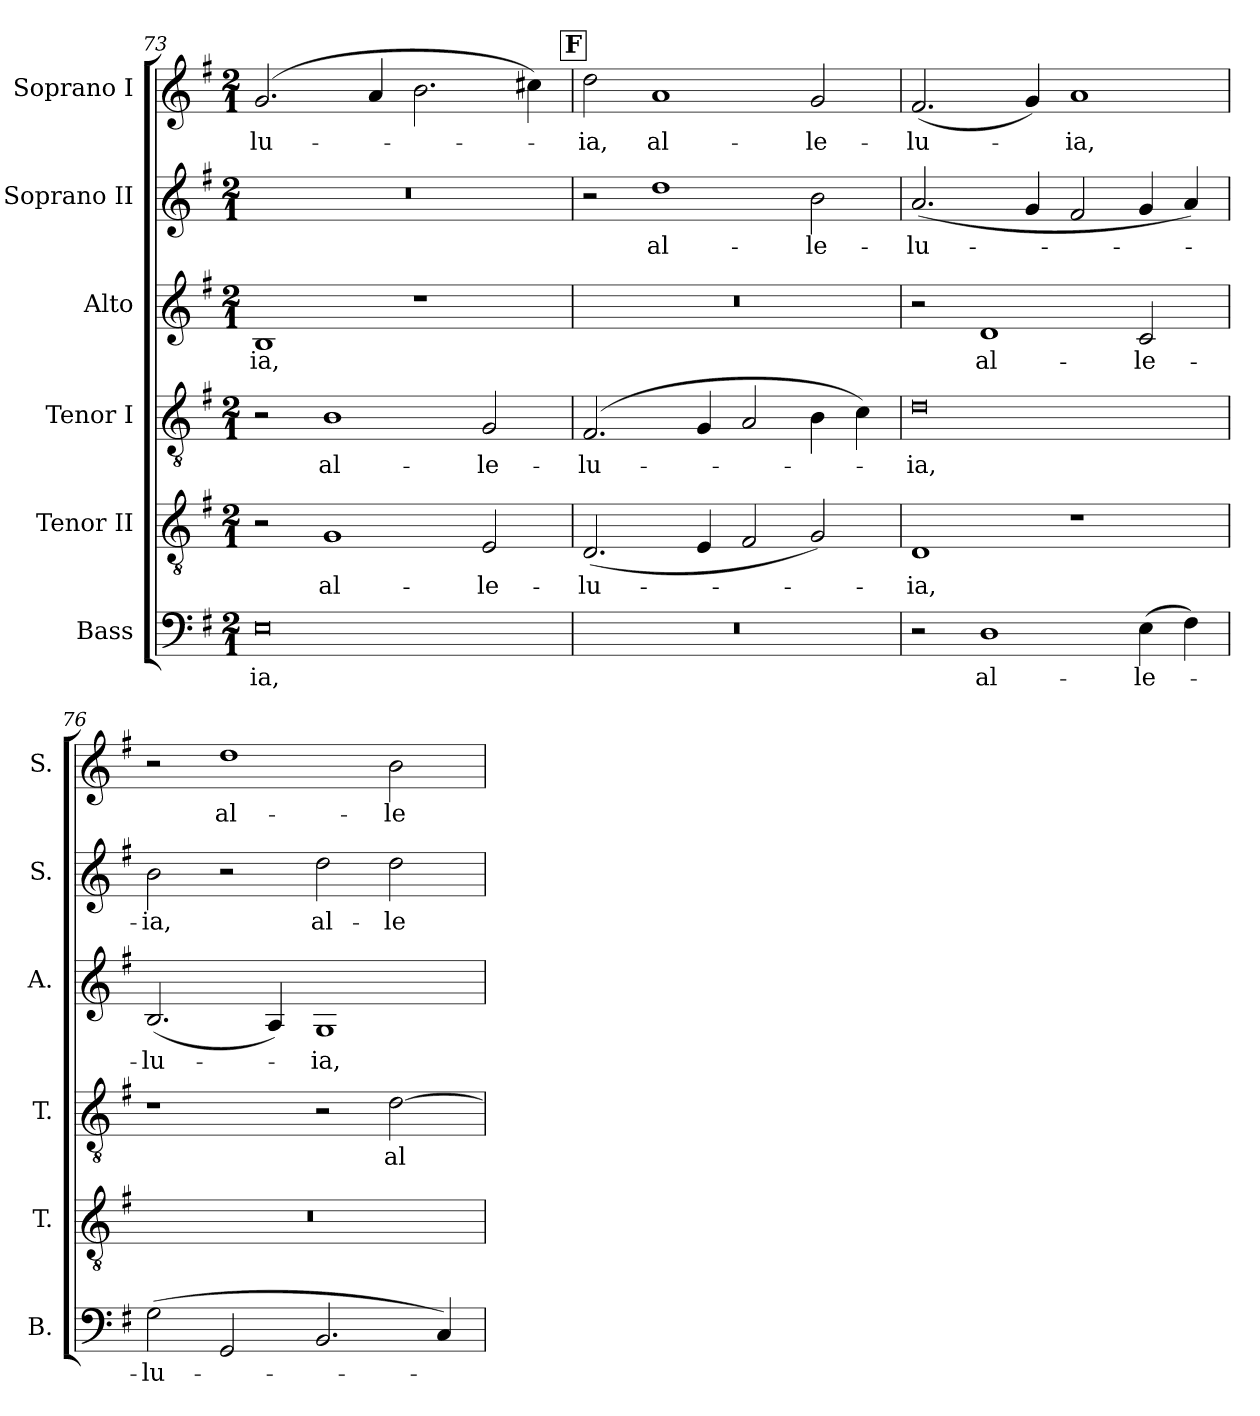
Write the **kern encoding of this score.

**kern	**text	**kern	**text	**kern	**text	**kern	**text	**kern	**text	**kern	**text
*part6	*part6	*part5	*part5	*part4	*part4	*part3	*part3	*part2	*part2	*part1	*part1
*staff6	*staff6	*staff5	*staff5	*staff4	*staff4	*staff3	*staff3	*staff2	*staff2	*staff1	*staff1
*I"Bass	*	*I"Tenor II	*	*I"Tenor I	*	*I"Alto	*	*I"Soprano II	*	*I"Soprano I	*
*I'B.	*	*I'T.	*	*I'T.	*	*I'A.	*	*I'S.	*	*I'S.	*
*clefF4	*	*clefGv2	*	*clefGv2	*	*clefG2	*	*clefG2	*	*clefG2	*
*	*	*ITrd7c12	*	*ITrd7c12	*	*	*	*	*	*	*
*k[f#]	*	*k[f#]	*	*k[f#]	*	*k[f#]	*	*k[f#]	*	*k[f#]	*
*G:	*	*G:	*	*G:	*	*G:	*	*G:	*	*G:	*
*M2/1	*	*M2/1	*	*M2/1	*	*M2/1	*	*M2/1	*	*M2/1	*
=73	=73	=73	=73	=73	=73	=73	=73	=73	=73	=73	=73
!	!LO:LY:b:color=#000000	!	!	!	!	!	!	!	!	!	!
!	!	!	!	!	!	!	!LO:LY:b:color=#000000	!LO:N:vis=1	!	!	!
!	!	!	!	!	!	!	!	!	!	!	!LO:LY:b:color=#000000
0Ei	-ia,	2r	.	2r	.	1Bi	-ia,	0r	.	(2.gi/	-lu-
!	!	!	!LO:LY:b:color=#000000	!	!	!	!	!	!	!	!
!	!	!	!	!	!LO:LY:b:color=#000000	!	!	!	!	!	!
.	.	1GGi	al-	1BBi	al-	.	.	.	.	.	.
.	.	.	.	.	.	.	.	.	.	4ai/	.
.	.	.	.	.	.	1r	.	.	.	2.bi\	.
!	!	!	!LO:LY:b:color=#000000	!	!	!	!	!	!	!	!
!	!	!	!	!	!LO:LY:b:color=#000000	!	!	!	!	!	!
.	.	2EEi/	-le-	2GGi/	-le-	.	.	.	.	.	.
.	.	.	.	.	.	.	.	.	.	4cc#Xi\)	.
!!LO:REH:place=s1:B:color=#000000:enc=box:fs=14.5696:t=F
=74	=74	=74	=74	=74	=74	=74	=74	=74	=74	=74	=74
!LO:N:vis=1	!	!	!	!	!	!	!	!	!	!	!
!	!	!	!LO:LY:b:color=#000000	!	!	!	!	!	!	!	!
!	!	!	!	!	!LO:LY:b:color=#000000	!LO:N:vis=1	!	!	!	!	!
!	!	!	!	!	!	!	!	!	!	!	!LO:LY:b:color=#000000
0r	.	(2.DDi/	-lu-	(2.FF#i/	-lu-	0r	.	2r	.	2ddi\	-ia,
!	!	!	!	!	!	!	!	!	!LO:LY:b:color=#000000	!	!
!	!	!	!	!	!	!	!	!	!	!	!LO:LY:b:color=#000000
.	.	.	.	.	.	.	.	1ddi	al-	1ai	al-
.	.	4EEi/	.	4GGi/	.	.	.	.	.	.	.
.	.	2FF#i/	.	2AAi/	.	.	.	.	.	.	.
!	!	!	!	!	!	!	!	!	!LO:LY:b:color=#000000	!	!
!	!	!	!	!	!	!	!	!	!	!	!LO:LY:b:color=#000000
.	.	2GGi/)	.	4BBi\	.	.	.	2bi\	-le-	2gi/	-le-
.	.	.	.	4Ci\)	.	.	.	.	.	.	.
!!LO:PB:g=z
=75	=75	=75	=75	=75	=75	=75	=75	=75	=75	=75	=75
!	!	!	!LO:LY:b:color=#000000	!	!	!	!	!	!	!	!
!	!	!	!	!	!LO:LY:b:color=#000000	!	!	!	!	!	!
!	!	!	!	!	!	!	!	!	!LO:LY:b:color=#000000	!	!
!	!	!	!	!	!	!	!	!	!	!	!LO:LY:b:color=#000000
2r	.	1DDi	-ia,	0Di	-ia,	2r	.	(2.ai/	-lu-	(2.f#i/	-lu-
!	!LO:LY:b:color=#000000	!	!	!	!	!	!	!	!	!	!
!	!	!	!	!	!	!	!LO:LY:b:color=#000000	!	!	!	!
1Di	al-	.	.	.	.	1di	al-	.	.	.	.
.	.	.	.	.	.	.	.	4gi/	.	4gi/)	.
!	!	!	!	!	!	!	!	!	!	!	!LO:LY:b:color=#000000
.	.	1r	.	.	.	.	.	2f#i/	.	1ai	-ia,
!	!LO:LY:b:color=#000000	!	!	!	!	!	!	!	!	!	!
!	!	!	!	!	!	!	!LO:LY:b:color=#000000	!	!	!	!
(4Ei\	-le-	.	.	.	.	2ci/	-le-	4gi/	.	.	.
4F#i\)	.	.	.	.	.	.	.	4ai/)	.	.	.
=76	=76	=76	=76	=76	=76	=76	=76	=76	=76	=76	=76
!	!LO:LY:b:color=#000000	!LO:N:vis=1	!	!	!	!	!	!	!	!	!
!	!	!	!	!	!	!	!LO:LY:b:color=#000000	!	!	!	!
!	!	!	!	!	!	!	!	!	!LO:LY:b:color=#000000	!	!
(2Gi\	-lu-	0r	.	1r	.	(2.Bi/	-lu-	2bi\	-ia,	2r	.
!	!	!	!	!	!	!	!	!	!	!	!LO:LY:b:color=#000000
2GGi/	.	.	.	.	.	.	.	2r	.	1ddi	al-
.	.	.	.	.	.	4Ai/)	.	.	.	.	.
!	!	!	!	!	!	!	!LO:LY:b:color=#000000	!	!	!	!
!	!	!	!	!	!	!	!	!	!LO:LY:b:color=#000000	!	!
2.BBi/	.	.	.	2r	.	1Gi	-ia,	2ddi\	al-	.	.
!	!	!	!	!	!LO:LY:b:color=#000000	!	!	!	!	!	!
!	!	!	!	!	!	!	!	!	!LO:LY:b:color=#000000	!	!
!	!	!	!	!	!	!	!	!	!	!	!LO:LY:b:color=#000000
.	.	.	.	[>2Di\	al-	.	.	2ddi\	-le-	2bi\	-le-
4Ci/)	.	.	.	.	.	.	.	.	.	.	.
=	=	=	=	=	=	=	=	=	=	=	=
*-	*-	*-	*-	*-	*-	*-	*-	*-	*-	*-	*-
